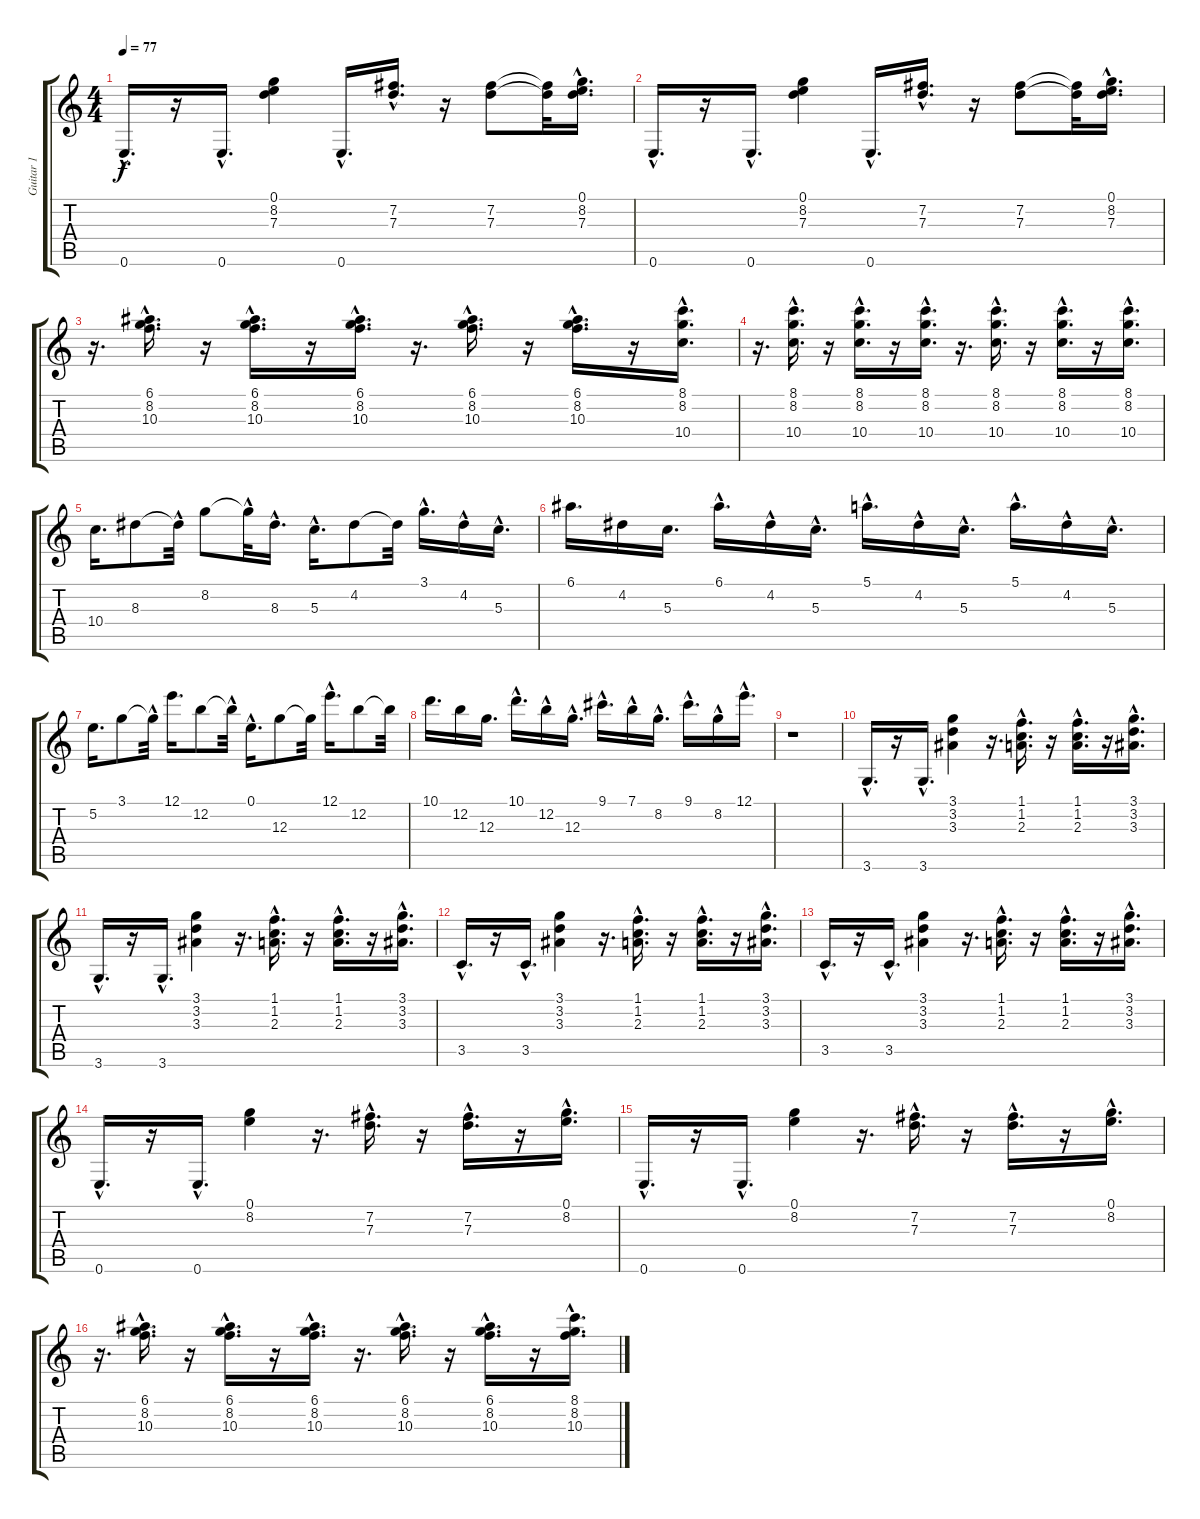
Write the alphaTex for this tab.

\track ("Guitar 1" "Guitar 1") {instrument distortionguitar}
\staff {score tabs}
\tuning (E4 B3 G3 D3 A2 E2) {hide}
\ts (4 4)
\tempo 77
\clef g2
\ks c
0.6{hac}.16{d dy f} r.16 0.6{hac}.16{d} (0.1 8.2 7.3).4 0.6{hac}.16{d} (7.2{hac} 7.3{hac}).16{d} r.16 (7.2 7.3).8 (7.2{t} 7.3{t}).32 (0.1{hac} 8.2{hac} 7.3{hac}).16{d} |
0.6{hac}.16{d} r.16 0.6{hac}.16{d} (0.1 8.2 7.3).4 0.6{hac}.16{d} (7.2{hac} 7.3{hac}).16{d} r.16 (7.2 7.3).8 (7.2{t} 7.3{t}).32 (0.1{hac} 8.2{hac} 7.3{hac}).16{d} |
r.16{d} (6.1{hac} 8.2{hac} 10.3{hac}).16{d} r.16 (6.1{hac} 8.2{hac} 10.3{hac}).16{d} r.16 (6.1{hac} 8.2{hac} 10.3{hac}).16{d} r.16{d} (6.1{hac} 8.2{hac} 10.3{hac}).16{d} r.16 (6.1{hac} 8.2{hac} 10.3{hac}).16{d} r.16 (8.1{hac} 8.2{hac} 10.4{hac}).16{d} |
r.16{d} (8.1{hac} 8.2{hac} 10.4{hac}).16{d} r.16 (8.1{hac} 8.2{hac} 10.4{hac}).16{d} r.16 (8.1{hac} 8.2{hac} 10.4{hac}).16{d} r.16{d} (8.1{hac} 8.2{hac} 10.4{hac}).16{d} r.16 (8.1{hac} 8.2{hac} 10.4{hac}).16{d} r.16 (8.1{hac} 8.2{hac} 10.4{hac}).16{d} |
10.4.16{d volume 8} 8.3.8 8.3{hac t}.32 8.2.8 8.2{hac t}.32 8.3{hac}.16{d} 5.3{hac}.16{d} 4.2.8 4.2{t}.32 3.1{hac}.16{d} 4.2{hac}.16 5.3{hac}.16{d} |
6.1.16{d} 4.2.16 5.3.16{d} 6.1{hac}.16{d} 4.2{hac}.16 5.3{hac}.16{d} 5.1{hac}.16{d} 4.2{hac}.16 5.3{hac}.16{d} 5.1{hac}.16{d} 4.2{hac}.16 5.3{hac}.16{d} |
5.2.16{d} 3.1.8 3.1{hac t}.32 12.1.16{d} 12.2.8 12.2{hac t}.32 0.1{hac}.16{d} 12.3.8 12.3{t}.32 12.1{hac}.16{d} 12.2.8 12.2{t}.32 |
10.1.16{d} 12.2.16 12.3.16{d} 10.1{hac}.16{d} 12.2{hac}.16 12.3{hac}.16{d} 9.1{hac}.16{d} 7.1{hac}.16 8.2{hac}.16{d} 9.1{hac}.16{d} 8.2{hac}.16 12.1{hac}.16{d} |
r.1 |
3.6{hac}.16{d} r.16 3.6{hac}.16{d} (3.1 3.2 3.3).4 r.16{d} (1.1{hac} 1.2{hac} 2.3{hac}).16{d} r.16 (1.1{hac} 1.2{hac} 2.3{hac}).16{d} r.16 (3.1{hac} 3.2{hac} 3.3{hac}).16{d} |
3.6{hac}.16{d} r.16 3.6{hac}.16{d} (3.1 3.2 3.3).4 r.16{d} (1.1{hac} 1.2{hac} 2.3{hac}).16{d} r.16 (1.1{hac} 1.2{hac} 2.3{hac}).16{d} r.16 (3.1{hac} 3.2{hac} 3.3{hac}).16{d} |
3.5{hac}.16{d} r.16 3.5{hac}.16{d} (3.1 3.2 3.3).4 r.16{d} (1.1{hac} 1.2{hac} 2.3{hac}).16{d} r.16 (1.1{hac} 1.2{hac} 2.3{hac}).16{d} r.16 (3.1{hac} 3.2{hac} 3.3{hac}).16{d} |
3.5{hac}.16{d} r.16 3.5{hac}.16{d} (3.1 3.2 3.3).4 r.16{d} (1.1{hac} 1.2{hac} 2.3{hac}).16{d} r.16 (1.1{hac} 1.2{hac} 2.3{hac}).16{d} r.16 (3.1{hac} 3.2{hac} 3.3{hac}).16{d} |
0.6{hac}.16{d volume 8} r.16 0.6{hac}.16{d volume 8} (0.1 8.2).4{volume 8} r.16{d} (7.2{hac} 7.3{hac}).16{d volume 7} r.16 (7.2{hac} 7.3{hac}).16{d volume 7} r.16 (0.1{hac} 8.2{hac}).16{d volume 7} |
0.6{hac}.16{d volume 6} r.16 0.6{hac}.16{d volume 6} (0.1 8.2).4{volume 6} r.16{d} (7.2{hac} 7.3{hac}).16{d volume 6} r.16 (7.2{hac} 7.3{hac}).16{d volume 5} r.16 (0.1{hac} 8.2{hac}).16{d volume 5} |
r.16{d} (6.1{hac} 8.2{hac} 10.3{hac}).16{d volume 5} r.16 (6.1{hac} 8.2{hac} 10.3{hac}).16{d volume 5} r.16 (6.1{hac} 8.2{hac} 10.3{hac}).16{d volume 5} r.16{d} (6.1{hac} 8.2{hac} 10.3{hac}).16{d volume 4} r.16 (6.1{hac} 8.2{hac} 10.3{hac}).16{d volume 4} r.16 (8.1{hac} 8.2{hac} 10.3{hac}).16{d volume 4}
